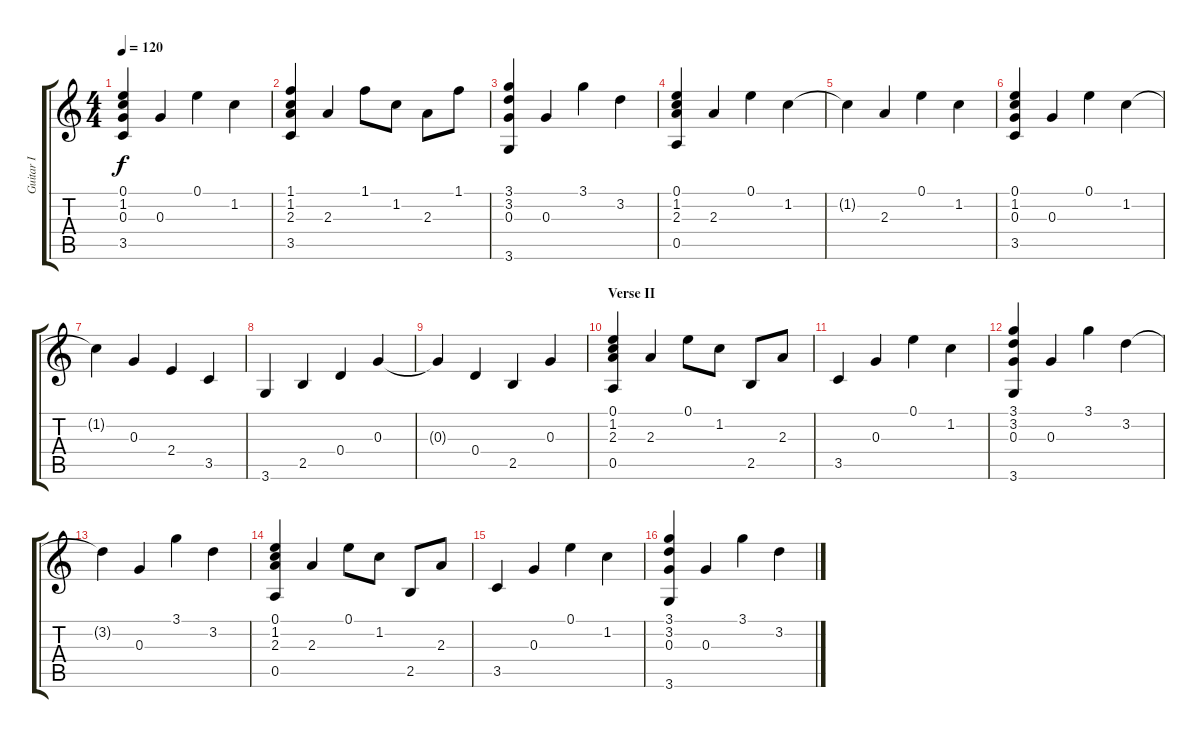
\track ("Guitar I" "Guitar I") {instrument acousticguitarnylon}
\staff {score tabs}
\tuning (E4 B3 G3 D3 A2 E2) {hide}
\ts (4 4)
\tempo 120
\clef g2
\ks c
(0.1{t} 1.2{t} 0.3{t} 3.5{t}).4{dy f} 0.3.4 0.1.4 1.2.4 |
(1.1 1.2 2.3 3.5).4 2.3.4 1.1.8 1.2.8 2.3.8 1.1.8 |
(3.1 3.2 0.3 3.6).4 0.3.4 3.1.4 3.2.4 |
(0.1 1.2 2.3 0.5).4 2.3.4 0.1.4 1.2.4 |
1.2{t}.4 2.3.4 0.1.4 1.2.4 |
(0.1 1.2 0.3 3.5).4 0.3.4 0.1.4 1.2.4 |
1.2{t}.4 0.3.4 2.4.4 3.5.4 |
3.6.4 2.5.4 0.4.4 0.3.4 |
0.3{t}.4 0.4.4 2.5.4 0.3.4 |
\section ("" "Verse II")
(0.1 1.2 2.3 0.5).4 2.3.4 0.1.8 1.2.8 2.5.8 2.3.8 |
3.5.4 0.3.4 0.1.4 1.2.4 |
(3.1 3.2 0.3 3.6).4 0.3.4 3.1.4 3.2.4 |
3.2{t}.4 0.3.4 3.1.4 3.2.4 |
(0.1 1.2 2.3 0.5).4 2.3.4 0.1.8 1.2.8 2.5.8 2.3.8 |
3.5.4 0.3.4 0.1.4 1.2.4 |
(3.1 3.2 0.3 3.6).4 0.3.4 3.1.4 3.2.4
